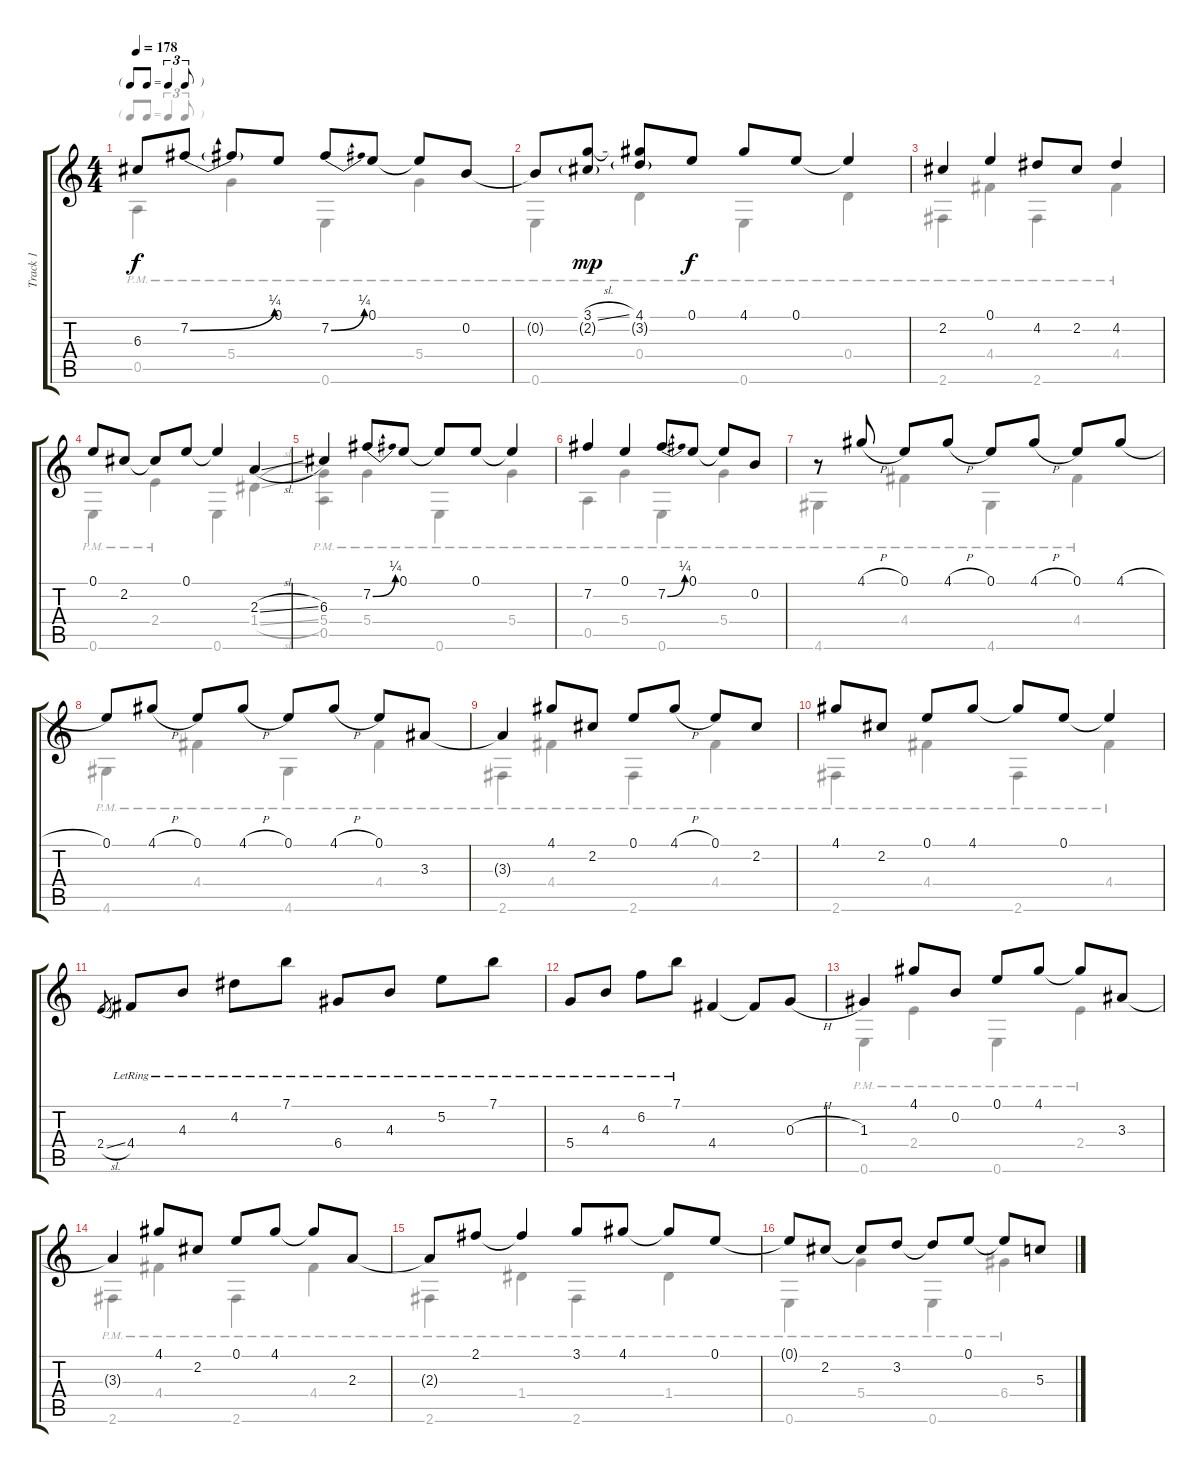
\track ("Track 1" "Track 1") {instrument acousticguitarsteel}
\staff {score tabs}
\tuning (E4 B3 G3 D3 A2 E2) {hide}
\voice
\ts (4 4)
\tf triplet8th
\tempo 178
\clef g2
\ks c
6.3.8{dy f} 7.2{be (bend 0 0 60 1)}.8 7.2{t}.8 0.1.8 7.2{be (bend 0 0 60 1)}.8 0.1.8 0.1{t}.8 0.2.8 |
0.2{t}.8 (3.1{sl} 2.2{g}).8{dy mp} (4.1 3.2{g}).8 0.1.8{dy f} 4.1.8 0.1.8 0.1{t}.4 |
2.2.4 0.1.4 4.2.8 2.2.8 4.2.4 |
0.1.8 2.2.8 2.2{t}.8 0.1.8 0.1{t}.4 2.3{sl}.4 |
6.3.4 7.2{be (bend 0 0 60 1)}.8 0.1.8 0.1{t}.8 0.1.8 0.1{t}.4 |
7.2.4 0.1.4 7.2{be (bend 0 0 60 1)}.8 0.1.8 0.1{t}.8 0.2.8 |
r.8 4.1{h}.8 0.1.8 4.1{h}.8 0.1.8 4.1{h}.8 0.1.8 4.1{h}.8 |
0.1.8 4.1{h}.8 0.1.8 4.1{h}.8 0.1.8 4.1{h}.8 0.1.8 3.3.8 |
3.3{t}.4 4.1.8 2.2.8 0.1.8 4.1{h}.8 0.1.8 2.2.8 |
4.1.8 2.2.8 0.1.8 4.1.8 4.1{t}.8 0.1.8 0.1{t}.4 |
2.4{sl}.8{gr} 4.4{lr}.8 4.3{lr}.8 4.2{lr}.8 7.1{lr}.8 6.4{lr}.8 4.3{lr}.8 5.2{lr}.8 7.1{lr}.8 |
5.4{lr}.8 4.3{lr}.8 6.2{lr}.8 7.1{lr}.8 4.4.4 4.4{t}.8 0.3{h}.8 |
1.3.4 4.1.8 0.2.8 0.1.8 4.1.8 4.1{t}.8 3.3.8 |
3.3{t}.4 4.1.8 2.2.8 0.1.8 4.1.8 4.1{t}.8 2.3.8 |
2.3{t}.8 2.1.8 2.1{t}.4 3.1.8 4.1.8 4.1{t}.8 0.1.8 |
0.1{t}.8 2.2.8 2.2{t}.8 3.2.8 3.2{t}.8 0.1.8 0.1{t}.8 5.3{h}.8
\voice
\clef g2
\ottava regular
\simile none
\ks c
0.5{pm}.4{dy f} 5.4{pm}.4 0.6{pm}.4 5.4{pm}.4 |
0.6{pm}.4 0.4{pm}.4 0.6{pm}.4 0.4{pm}.4 |
2.6{pm}.4 4.4{pm}.4 2.6{pm}.4 4.4{pm}.4 |
0.6{pm}.4 2.4{pm}.4 0.6.4 1.4{sl}.4 |
(5.4 0.5{pm}).4 5.4{pm}.4 0.6{pm}.4 5.4{pm}.4 |
0.5{pm}.4 5.4{pm}.4 0.6{pm}.4 5.4{pm}.4 |
4.6{pm}.4 4.4{pm}.4 4.6{pm}.4 4.4{pm}.4 |
4.6{pm}.4 4.4{pm}.4 4.6{pm}.4 4.4{pm}.4 |
2.6{pm}.4 4.4{pm}.4 2.6{pm}.4 4.4{pm}.4 |
2.6{pm}.4 4.4{pm}.4 2.6{pm}.4 4.4{pm}.4 |
|
|
0.6{pm}.4 2.4{pm}.4 0.6{pm}.4 2.4{pm}.4 |
2.6{pm}.4 4.4{pm}.4 2.6{pm}.4 4.4{pm}.4 |
2.6{pm}.4 1.4{pm}.4 2.6{pm}.4 1.4{pm}.4 |
0.6{pm}.4 5.4{pm}.4 0.6{pm}.4 6.4{pm}.4
